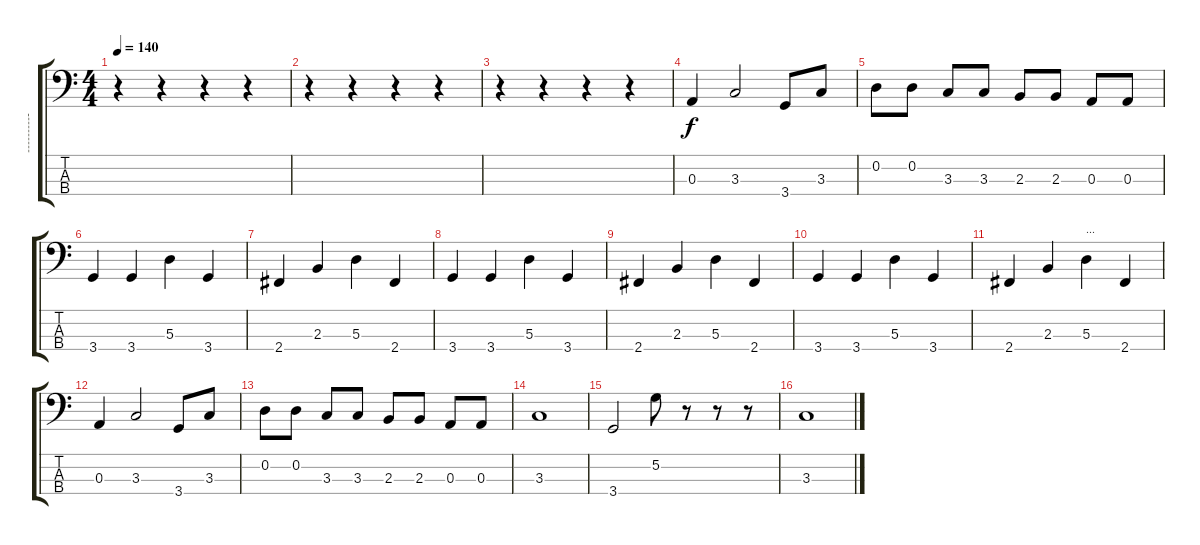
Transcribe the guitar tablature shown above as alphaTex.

\track ("----------" "----------") {instrument electricbassfinger}
\staff {score tabs}
\tuning (G2 D2 A1 E1) {hide}
\ts (4 4)
\tempo 140
\clef f4
\ks c
r.4{dy f} r.4 r.4 r.4 |
r.4 r.4 r.4 r.4 |
r.4 r.4 r.4 r.4 |
0.3.4 3.3.2 3.4.8 3.3.8 |
0.2.8 0.2.8 3.3.8 3.3.8 2.3.8 2.3.8 0.3.8 0.3.8 |
3.4.4 3.4.4 5.3.4 3.4.4 |
2.4.4 2.3.4 5.3.4 2.4.4 |
3.4.4 3.4.4 5.3.4 3.4.4 |
2.4.4 2.3.4 5.3.4 2.4.4 |
3.4.4 3.4.4 5.3.4 3.4.4 |
2.4.4 2.3.4 5.3.4{txt "..."} 2.4.4 |
0.3.4 3.3.2 3.4.8 3.3.8 |
0.2.8 0.2.8 3.3.8 3.3.8 2.3.8 2.3.8 0.3.8 0.3.8 |
3.3.1 |
3.4.2 5.2.8 r.8 r.8 r.8 |
3.3.1
